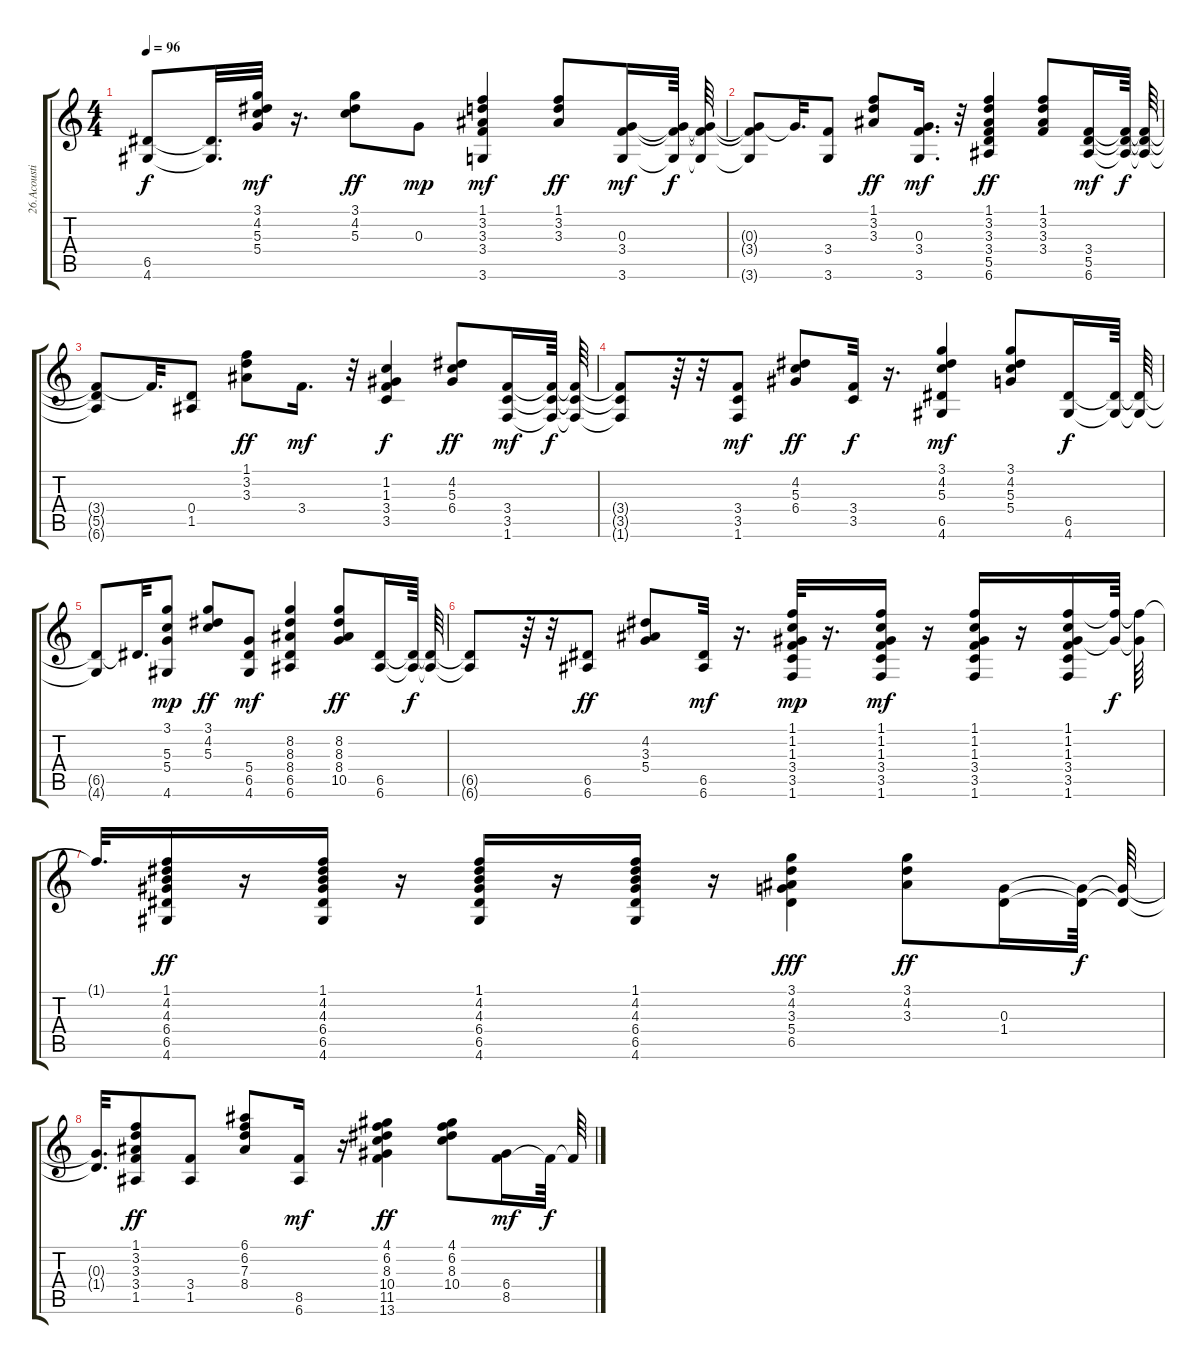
\track ("26.Acoustic Guitar (steel)" "26.Acousti") {instrument acousticguitarsteel}
\staff {score tabs}
\tuning (E4 B3 G3 D3 A2 E2) {hide}
\ts (4 4)
\tempo 96
\clef g2
\ks c
(6.5{t} 4.6{t}).8{dy f} (6.5{t} 4.6{t}).32{d} (3.1 4.2 5.3 5.4).32{dy mf} r.16{d} (3.1 4.2 5.3).8{dy ff} 0.3.8{dy mp} (1.1 3.2 3.3 3.4 3.6).4{dy mf} (1.1 3.2 3.3).8{dy ff} (0.3 3.4 3.6).16{dy mf} (0.3{t} 3.4{t} 3.6{t}).64{dy f} (0.3{t} 3.4{t} 3.6{t}).64 |
(0.3{t} 3.4{t} 3.6{t}).8 0.3{t}.32{d} (3.4 3.6).8 (1.1 3.2 3.3).8{dy ff} (0.3 3.4 3.6).16{d dy mf} r.32 (1.1 3.2 3.3 3.4 5.5 6.6).4{dy ff} (1.1 3.2 3.3 3.4).8 (3.4 5.5 6.6).16{dy mf} (3.4{t} 5.5{t} 6.6{t}).64{dy f} (3.4{t} 5.5{t} 6.6{t}).64 |
(3.4{t} 5.5{t} 6.6{t}).8 3.4{t}.32{d} (0.4 1.5).8 (1.1 3.2 3.3).8{dy ff} 3.4.16{d dy mf} r.32 (1.2 1.3 3.4 3.5).4{dy f} (4.2 5.3 6.4).8{dy ff} (3.4 3.5 1.6).16{dy mf} (3.4{t} 3.5{t} 1.6{t}).64{dy f} (3.4{t} 3.5{t} 1.6{t}).64 |
(3.4{t} 3.5{t} 1.6{t}).8 r.64 r.32 (3.4 3.5 1.6).8{dy mf} (4.2 5.3 6.4).8{dy ff} (3.4 3.5).32{dy f} r.16{d} (3.1 4.2 5.3 6.5 4.6).4{dy mf} (3.1 4.2 5.3 5.4).8 (6.5 4.6).16{dy f} (6.5{t} 4.6{t}).64 (6.5{t} 4.6{t}).64 |
(6.5{t} 4.6{t}).8 6.5{t}.32{d} (3.1 5.3 5.4 4.6).8{dy mp} (3.1 4.2 5.3).8{dy ff} (5.4 6.5 4.6).8{dy mf} (8.2 8.3 8.4 6.5 6.6).4 (8.2 8.3 8.4 10.5).8{dy ff} (6.5 6.6).16 (6.5{t} 6.6{t}).64{dy f} (6.5{t} 6.6{t}).64 |
(6.5{t} 6.6{t}).8 r.64 r.32 (6.5 6.6).8{dy ff} (4.2 3.3 5.4).8 (6.5 6.6).32{dy mf} r.16{d} (1.1 1.2 1.3 3.4 3.5 1.6).32{dy mp} r.16{d} (1.1 1.2 1.3 3.4 3.5 1.6).16{dy mf} r.16 (1.1 1.2 1.3 3.4 3.5 1.6).16 r.16 (1.1 1.2 1.3 3.4 3.5 1.6).16 (1.1{t} 1.3{t}).64{dy f} (1.1{t} 1.3{t}).64 |
1.1{t}.32{d} (1.1 4.2 4.3 6.4 6.5 4.6).16{dy ff} r.16 (1.1 4.2 4.3 6.4 6.5 4.6).16 r.16 (1.1 4.2 4.3 6.4 6.5 4.6).16 r.16 (1.1 4.2 4.3 6.4 6.5 4.6).16 r.16 (3.1 4.2 3.3 5.4 6.5).4{dy fff} (3.1 4.2 3.3).8{dy ff} (0.3 1.4).16 (0.3{t} 1.4{t}).64{dy f} (0.3{t} 1.4{t}).64 |
(0.3{t} 1.4{t}).32{d} (1.1 3.2 3.3 3.4 1.5).8{dy ff} (3.4 1.5).8 (6.1 6.2 7.3 8.4).8 (8.5 6.6).16{dy mf} r.16 (4.1 6.2 8.3 10.4 11.5 13.6).4{dy ff} (4.1 6.2 8.3 10.4).8 (6.4 8.5).16{dy mf} 8.5{t}.64{dy f} 8.5{t}.64
